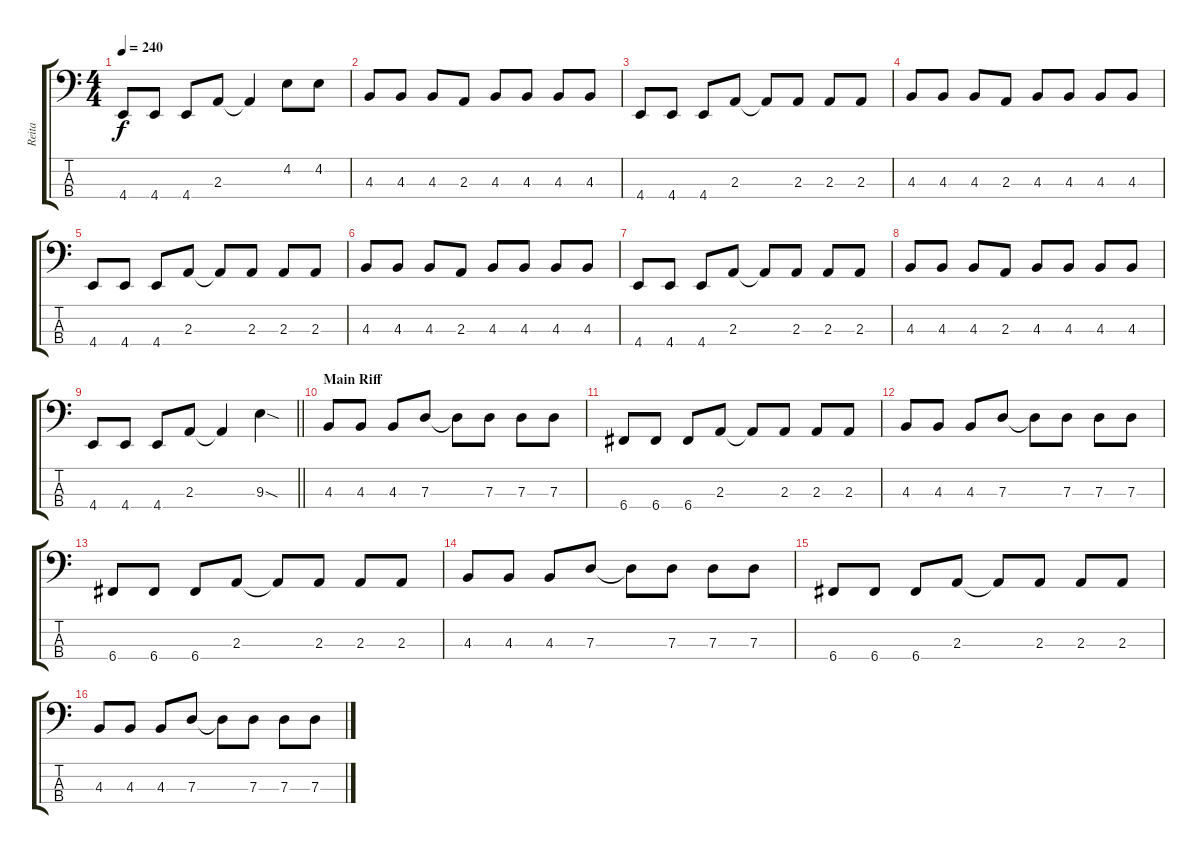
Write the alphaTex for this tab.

\track ("Reita" "Reita") {instrument electricbasspick}
\staff {score tabs}
\tuning (F2 C2 G1 C1) {hide}
\ts (4 4)
\tempo 240
\clef f4
\ks c
4.4.8{dy f} 4.4.8 4.4.8 2.3.8 2.3{t}.4 4.2.8 4.2.8 |
4.3.8 4.3.8 4.3.8 2.3.8 4.3.8 4.3.8 4.3.8 4.3.8 |
4.4.8 4.4.8 4.4.8 2.3.8 2.3{t}.8 2.3.8 2.3.8 2.3.8 |
4.3.8 4.3.8 4.3.8 2.3.8 4.3.8 4.3.8 4.3.8 4.3.8 |
4.4.8 4.4.8 4.4.8 2.3.8 2.3{t}.8 2.3.8 2.3.8 2.3.8 |
4.3.8 4.3.8 4.3.8 2.3.8 4.3.8 4.3.8 4.3.8 4.3.8 |
4.4.8 4.4.8 4.4.8 2.3.8 2.3{t}.8 2.3.8 2.3.8 2.3.8 |
4.3.8 4.3.8 4.3.8 2.3.8 4.3.8 4.3.8 4.3.8 4.3.8 |
\barLineRight lightlight
4.4.8 4.4.8 4.4.8 2.3.8 2.3{t}.4 9.3{sod}.4 |
\section ("" "Main Riff")
4.3.8 4.3.8 4.3.8 7.3.8 7.3{t}.8 7.3.8 7.3.8 7.3.8 |
6.4.8 6.4.8 6.4.8 2.3.8 2.3{t}.8 2.3.8 2.3.8 2.3.8 |
4.3.8 4.3.8 4.3.8 7.3.8 7.3{t}.8 7.3.8 7.3.8 7.3.8 |
6.4.8 6.4.8 6.4.8 2.3.8 2.3{t}.8 2.3.8 2.3.8 2.3.8 |
4.3.8 4.3.8 4.3.8 7.3.8 7.3{t}.8 7.3.8 7.3.8 7.3.8 |
6.4.8 6.4.8 6.4.8 2.3.8 2.3{t}.8 2.3.8 2.3.8 2.3.8 |
4.3.8 4.3.8 4.3.8 7.3.8 7.3{t}.8 7.3.8 7.3.8 7.3.8
